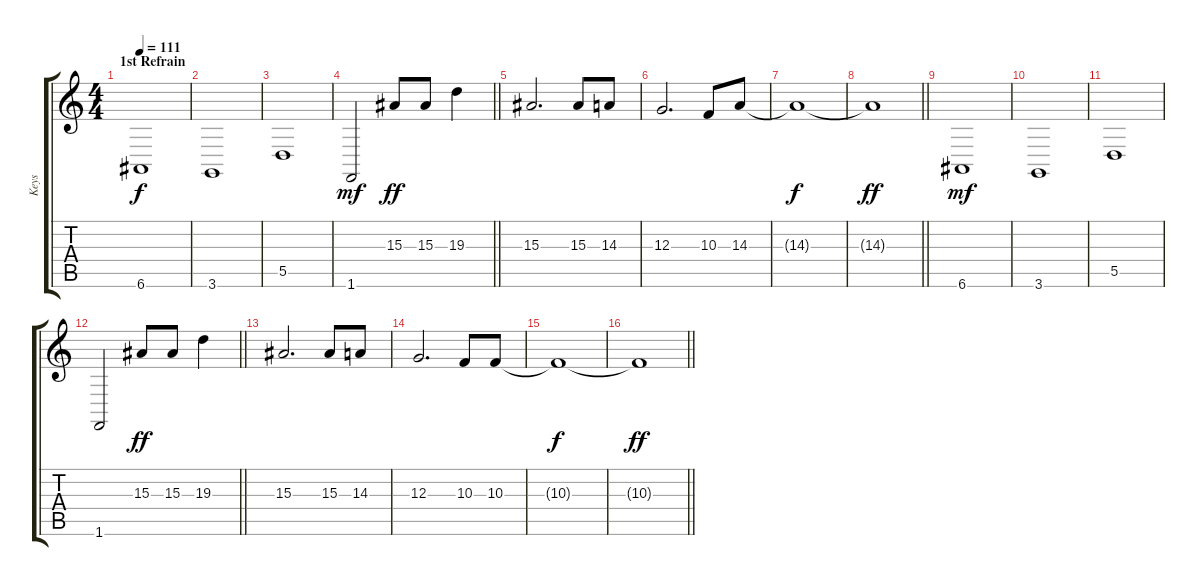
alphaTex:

\track ("Keys" "Keys") {instrument choiraahs}
\staff {score tabs}
\tuning (E4 B3 G3 D3 A2 E2) {hide}
\ts (4 4)
\section ("" "1st Refrain")
\tempo 111
\clef g2
\ks c
6.6.1{dy f} |
3.6.1 |
5.5.1 |
\barLineRight lightlight
1.6.2{dy mf} 15.3.8{dy ff} 15.3.8 19.3.4 |
15.3.2{d} 15.3.8 14.3.8 |
12.3.2{d} 10.3.8 14.3.8 |
14.3{t}.1{dy f} |
\barLineRight lightlight
14.3{t}.1{dy ff} |
6.6.1{dy mf} |
3.6.1 |
5.5.1 |
\barLineRight lightlight
1.6.2 15.3.8{dy ff} 15.3.8 19.3.4 |
15.3.2{d} 15.3.8 14.3.8 |
12.3.2{d} 10.3.8 10.3.8 |
10.3{t}.1{dy f} |
\barLineRight lightlight
10.3{t}.1{dy ff}
